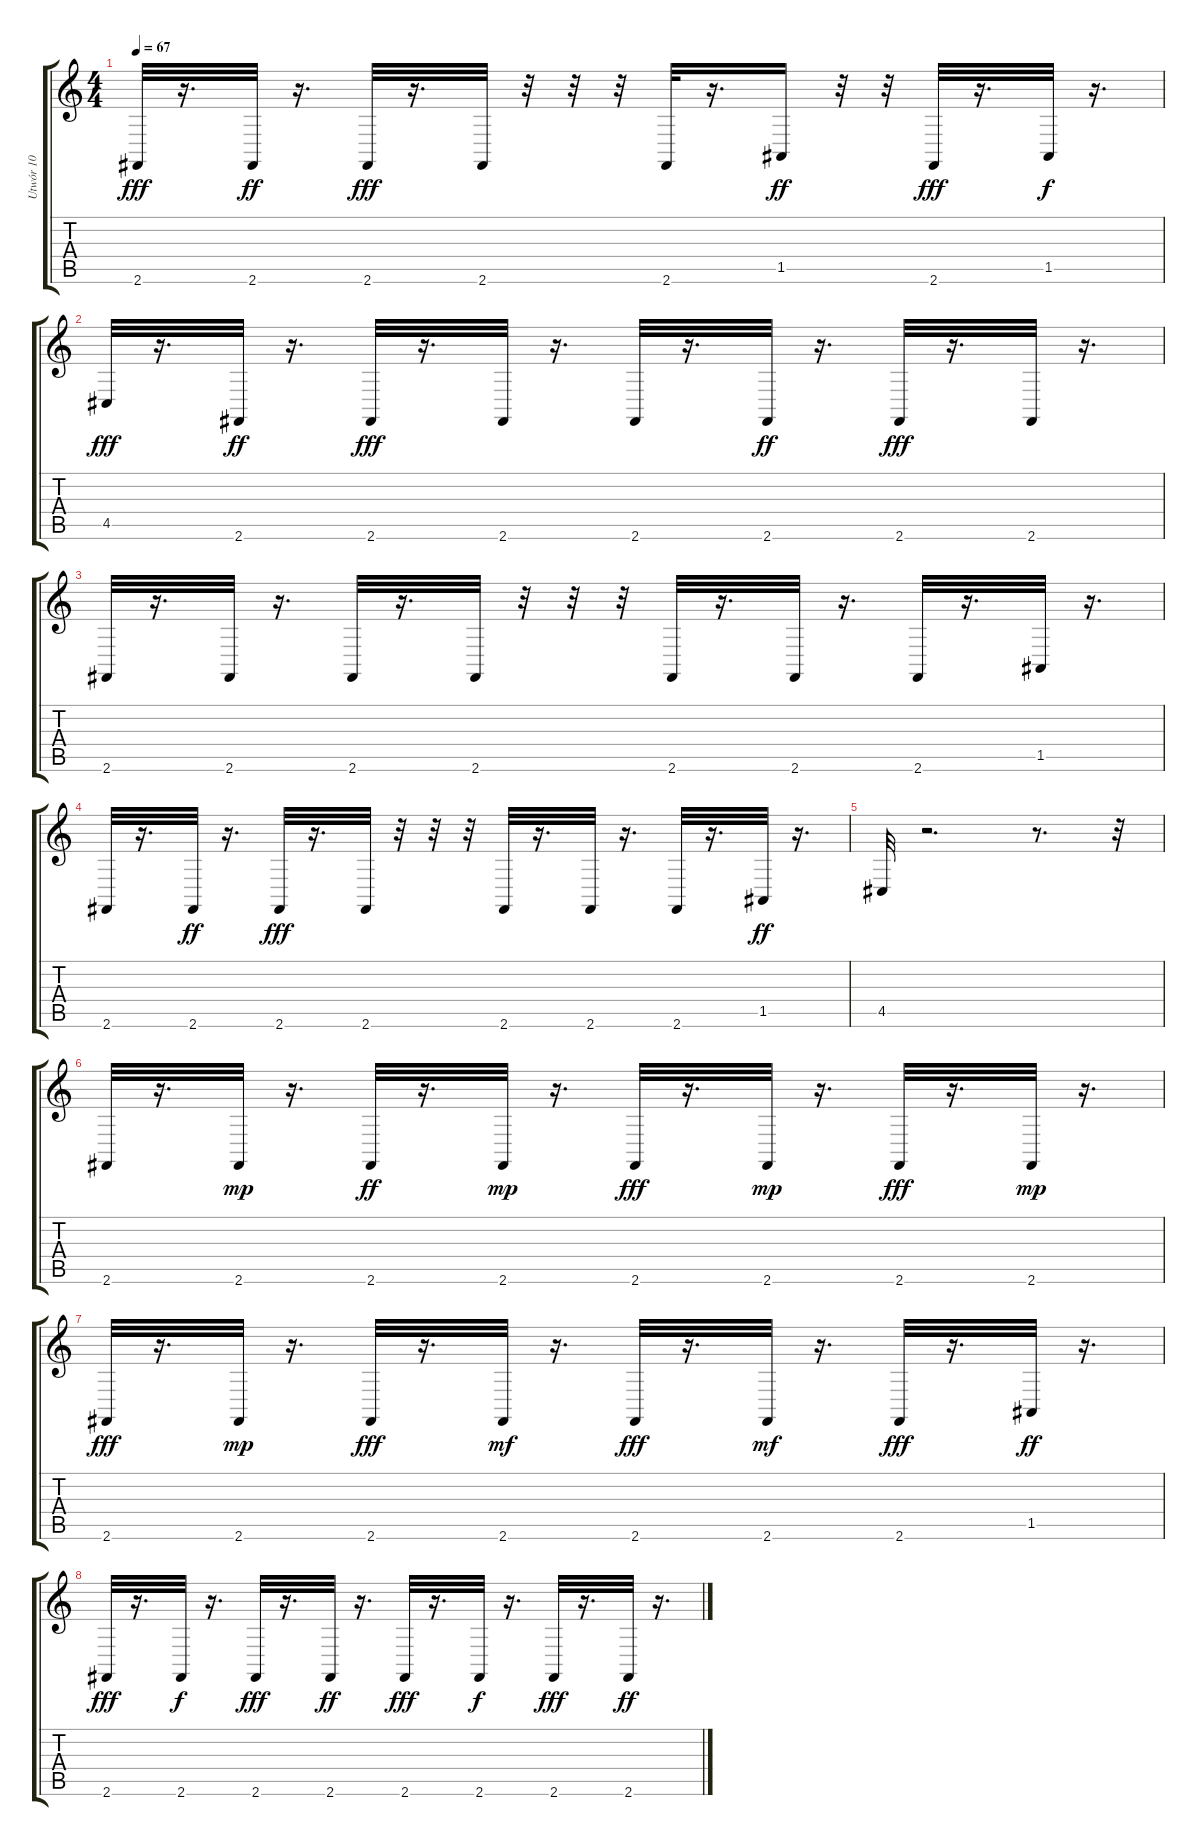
\track ("Utwór 10" "Utwór 10") {instrument acousticgrandpiano}
\staff {score tabs}
\tuning (E4 B3 G3 D3 A2 E2) {hide}
\ts (4 4)
\tempo 67
\clef g2
\ks c
2.6.32{dy fff} r.16{d} 2.6.32{dy ff} r.16{d} 2.6.32{dy fff} r.16{d} 2.6.32 r.32 r.32 r.32 2.6.32 r.16{d} 1.5.16{dy ff} r.32 r.32 2.6.32{dy fff} r.16{d} 1.5.32{dy f} r.16{d} |
4.5.32{dy fff} r.16{d} 2.6.32{dy ff} r.16{d} 2.6.32{dy fff} r.16{d} 2.6.32 r.16{d} 2.6.32 r.16{d} 2.6.32{dy ff} r.16{d} 2.6.32{dy fff} r.16{d} 2.6.32 r.16{d} |
2.6.32 r.16{d} 2.6.32 r.16{d} 2.6.32 r.16{d} 2.6.32 r.32 r.32 r.32 2.6.32 r.16{d} 2.6.32 r.16{d} 2.6.32 r.16{d} 1.5.32 r.16{d} |
2.6.32 r.16{d} 2.6.32{dy ff} r.16{d} 2.6.32{dy fff} r.16{d} 2.6.32 r.32 r.32 r.32 2.6.32 r.16{d} 2.6.32 r.16{d} 2.6.32 r.16{d} 1.5.32{dy ff} r.16{d} |
4.5.32 r.2{d} r.8{d} r.32 |
2.6.32 r.16{d} 2.6.32{dy mp} r.16{d} 2.6.32{dy ff} r.16{d} 2.6.32{dy mp} r.16{d} 2.6.32{dy fff} r.16{d} 2.6.32{dy mp} r.16{d} 2.6.32{dy fff} r.16{d} 2.6.32{dy mp} r.16{d} |
2.6.32{dy fff} r.16{d} 2.6.32{dy mp} r.16{d} 2.6.32{dy fff} r.16{d} 2.6.32{dy mf} r.16{d} 2.6.32{dy fff} r.16{d} 2.6.32{dy mf} r.16{d} 2.6.32{dy fff} r.16{d} 1.5.32{dy ff} r.16{d} |
2.6.32{dy fff} r.16{d} 2.6.32{dy f} r.16{d} 2.6.32{dy fff} r.16{d} 2.6.32{dy ff} r.16{d} 2.6.32{dy fff} r.16{d} 2.6.32{dy f} r.16{d} 2.6.32{dy fff} r.16{d} 2.6.32{dy ff} r.16{d}
